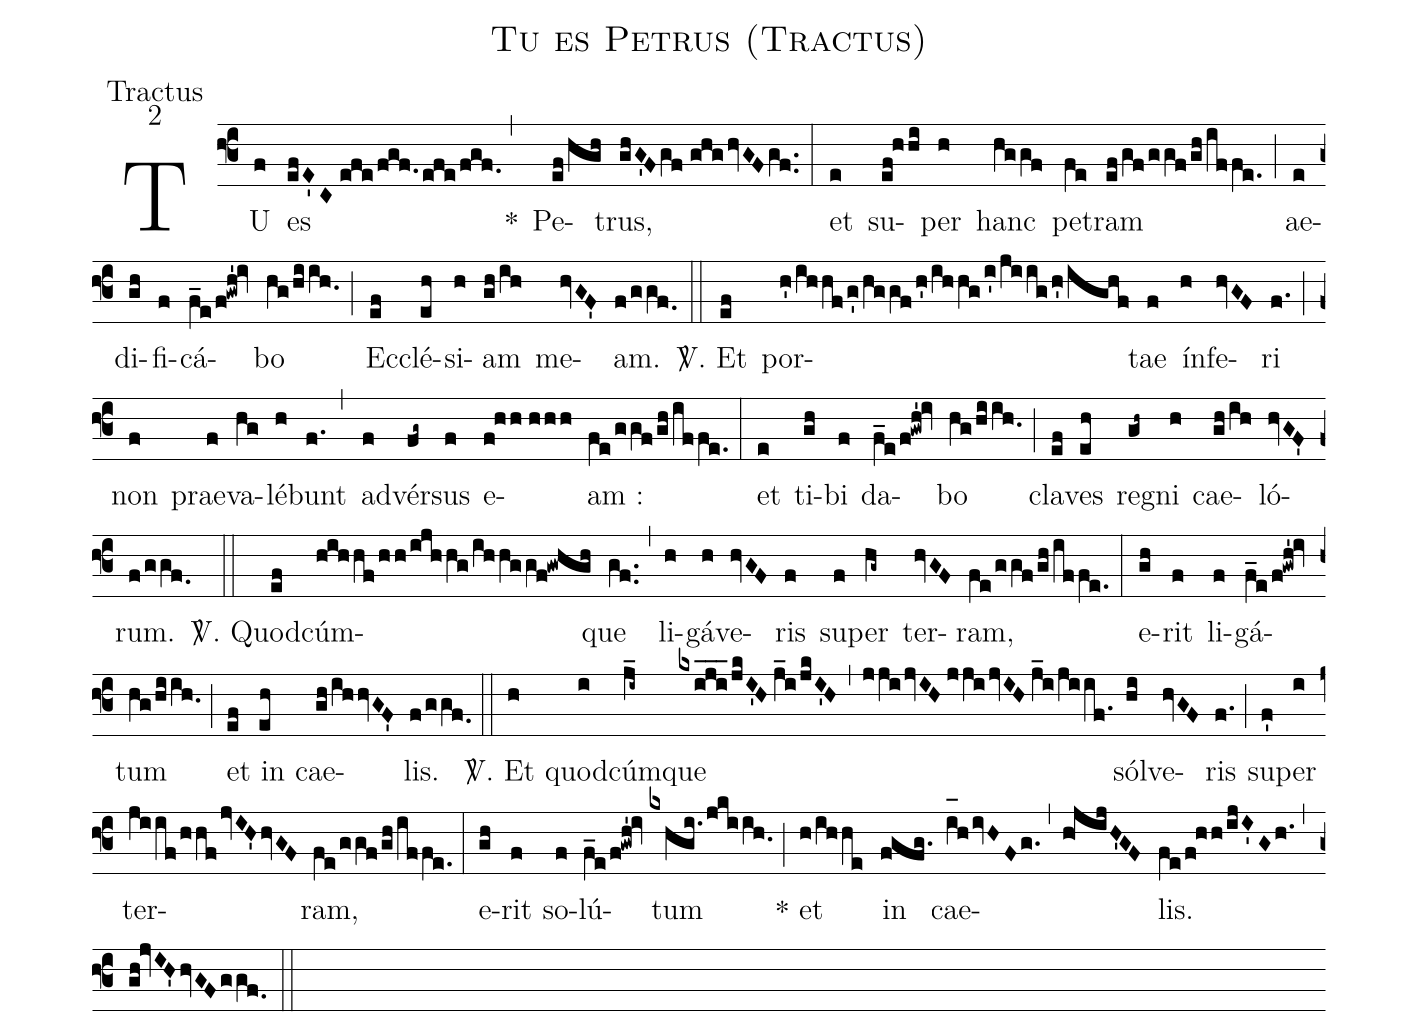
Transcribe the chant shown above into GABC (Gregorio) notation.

name:Tu es Petrus (Tractus);
office-part:Tractus;
mode:2;
%%
(f3) TU(f) es(efE'C//efe/fgf./efe/fgf.) <clear>*(,) Pe(ef/hgh)trus,(ghG'Fgf//ghghvGFgf..) (:) et(e) su(ef!hhi)per(h) hanc(hggf) pe(fe)tram(ef/gf/ggf/gh/iffe.) (;) ae(e)di(gh)fi(f)cá(f_e/f!gwh'!iv)bo(hg/hiih.0) (;) Ec(ef)clé(eh)si(h)am(gh/ih) me(hvGF')am.(f/ggf.0) (::)
<sp>V/</sp>. Et(ef) por(h'/ihhf/g'/hggf/h'/ihhg/i'/jiig/h'/ighf)tae(f) ín(h)fe(hvGF)ri(f.) (;) non(f) prae(f)va(hg)lé(h)bunt(f.) (,) ad(f)vér(fg~)sus(f) e(f!hh//hhh)am :(fe/ggf/gh/iffe.) (:) et(e) ti(gh)bi(f) da(f_e/f!gwh'!iv)bo(hg/hiih.0) (;) cla(ef)ves(eh) re(gh~)gni(h) cae(gh/ih)ló(hvGF')rum.(f/ggf.0) (::)
<sp>V/</sp>. Quod(ef)cúm(hihhf/hh/ijhhg/ihhggf!gwhgh)que(gf..) (,) li(h)gá(h)ve(hvGF)ris(f) su(f)per(hg~) ter(hvGF)ram,(fe/ggf/gh/iffe.) (:) e(gh)rit(f) li(f)gá(f_e/f!gwh'!iv)tum(hg/hiih.0) (;) et(ef) in(eh) cae(gh/ihhvGF')lis.(f/ggf.0) (::)
<sp>V/</sp>. Et(h) quod(i)cúm(j_i~)que(kxiji___/jkI'H//j_i/jkI'H) (,) (jjijvIH//jjijvIH//j_i/jiif.) sól(hi)ve(hvGF)ris(f.) (;) su(f')per(i) ter(jiif/hhfjvIH'hvGF)ram,(fe/ggf/gh/iffe.) (:) e(gh)rit(f) so(f)lú(f_e/f!gwh'!iv)tum(kxhgi.jkiih.0) (;) * et(h/ihhe) in(fgfg.) cae(i_[oh:h]hivHFg.)(,)(h!jijH'GF)lis.(fe/f!hh/ijI'Gh.) (,) (gh!jvIH'hvGFggf.0) (::)
